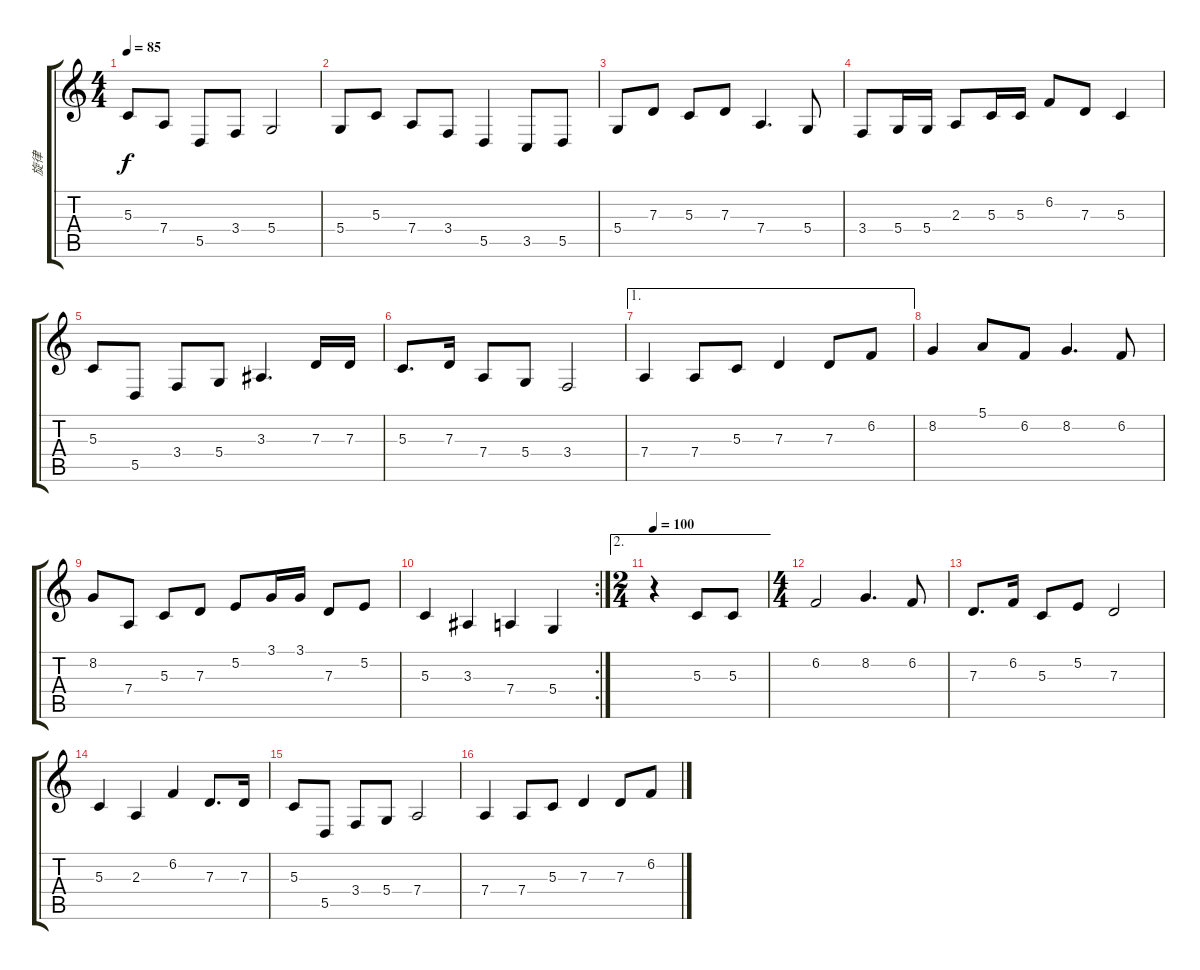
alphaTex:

\track ("旋律" "旋律") {instrument violin}
\staff {score tabs}
\tuning (E4 B3 G3 D3 A2 E2) {hide}
\ts (4 4)
\tempo 85
\clef g2
\ks c
5.3.8{dy f} 7.4.8 5.5.8 3.4.8 5.4.2 |
5.4.8 5.3.8 7.4.8 3.4.8 5.5.4 3.5.8 5.5.8 |
5.4.8 7.3.8 5.3.8 7.3.8 7.4.4{d} 5.4.8 |
3.4.8 5.4.16 5.4.16 2.3.8 5.3.16 5.3.16 6.2.8 7.3.8 5.3.4 |
5.3.8 5.5.8 3.4.8 5.4.8 3.3.4{d} 7.3.16 7.3.16 |
5.3.8{d} 7.3.16 7.4.8 5.4.8 3.4.2 |
\ae 1
7.4.4 7.4.8 5.3.8 7.3.4 7.3.8 6.2.8 |
8.2.4 5.1.8 6.2.8 8.2.4{d} 6.2.8 |
8.2.8 7.4.8 5.3.8 7.3.8 5.2.8 3.1.16 3.1.16 7.3.8 5.2.8 |
\rc 2
5.3.4 3.3.4 7.4.4 5.4.4 |
\ae 2
\ts (2 4)
\tempo 100
r.4 5.3.8 5.3.8 |
\ts (4 4)
6.2.2 8.2.4{d} 6.2.8 |
7.3.8{d} 6.2.16 5.3.8 5.2.8 7.3.2 |
5.3.4 2.3.4 6.2.4 7.3.8{d} 7.3.16 |
5.3.8 5.5.8 3.4.8 5.4.8 7.4.2 |
7.4.4 7.4.8 5.3.8 7.3.4 7.3.8 6.2.8
